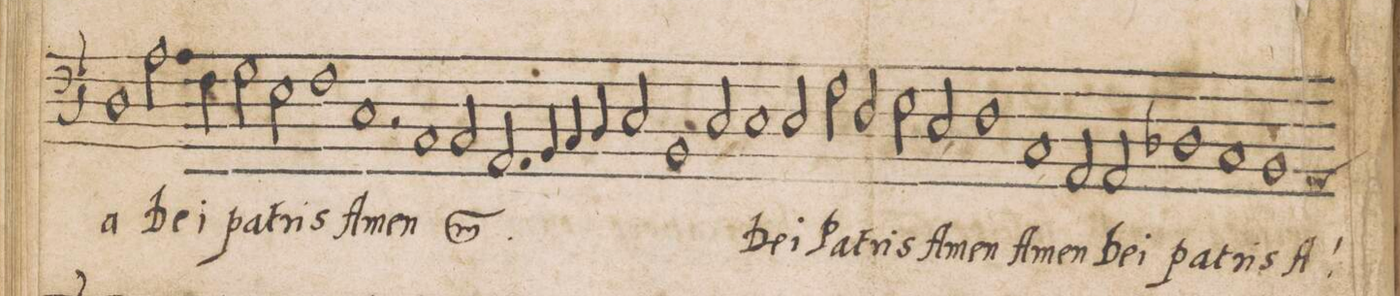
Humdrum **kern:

**kern	**text
*I"BASSVS	*
*clefF5	*
*k[]	*
*met(C|)	*
*M2/1	*
1D	-a
2.A\	De-
4F\	-i
=141-	=141-
2G\	pa-
2E\	-tris
1F	A-
=142-	=142-
1C	-men
2r	.
*	*ij
1AA/	De-
=143-	=143-
2AA/	-i
2.FF/	pa-
4GG/	.
=144-	=144-
4AA/	.
4BB/ny	.
2C/	-tris
1GG	A-
=145-	=145-
2C/	-men
*	*Xij
1C	De-
2C/	-i
=146-	=146-
2F\	Pa-
2D/	-tris
2E\	A-
2C,</	-men
=147-	=147-
1D	A-
1AA,<	-men
=148-	=148-
2FF/	De-
2FF/	-i
1BB-X	pa-
=149-	=149-
1AA	-tris
*custos:FF	*
1GG	A:-
=150-	=150-
*-	*-
